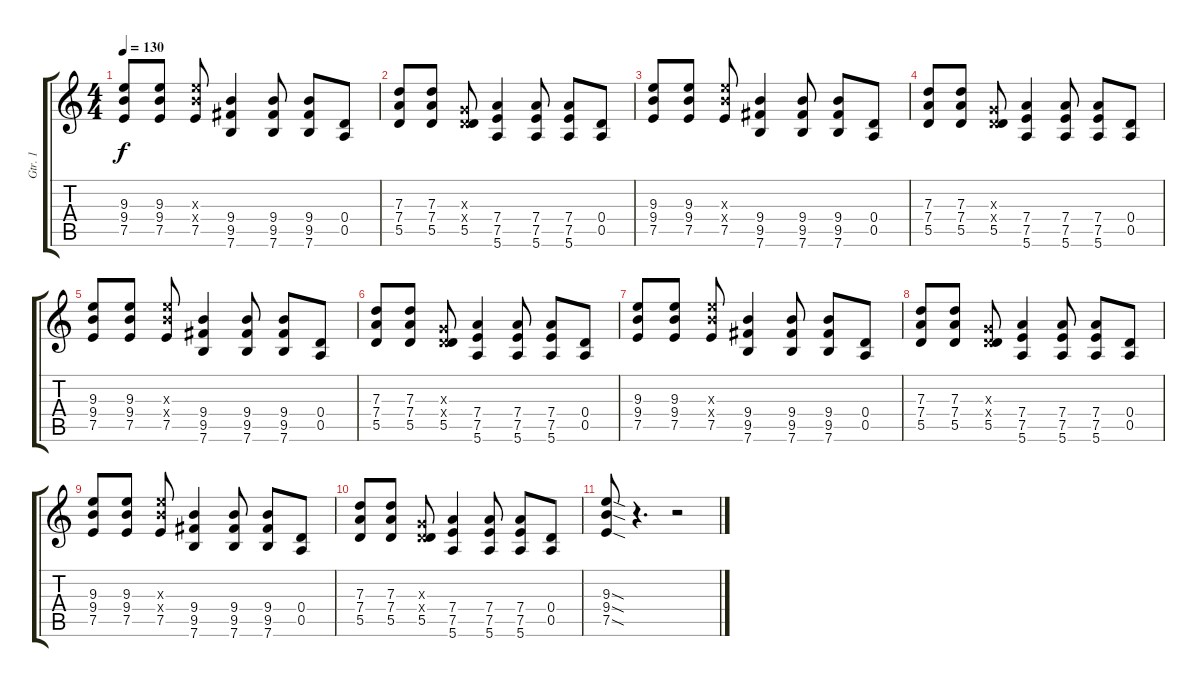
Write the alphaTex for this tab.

\track ("Gtr. 1" "Gtr. 1") {instrument distortionguitar}
\staff {score tabs}
\tuning (E4 B3 G3 D3 A2 E2) {hide}
\ts (4 4)
\tempo 130
\clef g2
\ks c
(9.3 9.4 7.5).8{dy f} (9.3 9.4 7.5).8 (9.3{x} 9.4{x} 7.5).8 (9.4 9.5 7.6).4 (9.4 9.5 7.6).8 (9.4 9.5 7.6).8 (0.4 0.5).8 |
(7.3 7.4 5.5).8 (7.3 7.4 5.5).8 (0.3{x} 0.4{x} 5.5).8 (7.4 7.5 5.6).4 (7.4 7.5 5.6).8 (7.4 7.5 5.6).8 (0.4 0.5).8 |
(9.3 9.4 7.5).8 (9.3 9.4 7.5).8 (9.3{x} 9.4{x} 7.5).8 (9.4 9.5 7.6).4 (9.4 9.5 7.6).8 (9.4 9.5 7.6).8 (0.4 0.5).8 |
(7.3 7.4 5.5).8 (7.3 7.4 5.5).8 (0.3{x} 0.4{x} 5.5).8 (7.4 7.5 5.6).4 (7.4 7.5 5.6).8 (7.4 7.5 5.6).8 (0.4 0.5).8 |
(9.3 9.4 7.5).8 (9.3 9.4 7.5).8 (9.3{x} 9.4{x} 7.5).8 (9.4 9.5 7.6).4 (9.4 9.5 7.6).8 (9.4 9.5 7.6).8 (0.4 0.5).8 |
(7.3 7.4 5.5).8 (7.3 7.4 5.5).8 (0.3{x} 0.4{x} 5.5).8 (7.4 7.5 5.6).4 (7.4 7.5 5.6).8 (7.4 7.5 5.6).8 (0.4 0.5).8 |
(9.3 9.4 7.5).8 (9.3 9.4 7.5).8 (9.3{x} 9.4{x} 7.5).8 (9.4 9.5 7.6).4 (9.4 9.5 7.6).8 (9.4 9.5 7.6).8 (0.4 0.5).8 |
(7.3 7.4 5.5).8 (7.3 7.4 5.5).8 (0.3{x} 0.4{x} 5.5).8 (7.4 7.5 5.6).4 (7.4 7.5 5.6).8 (7.4 7.5 5.6).8 (0.4 0.5).8 |
(9.3 9.4 7.5).8 (9.3 9.4 7.5).8 (9.3{x} 9.4{x} 7.5).8 (9.4 9.5 7.6).4 (9.4 9.5 7.6).8 (9.4 9.5 7.6).8 (0.4 0.5).8 |
(7.3 7.4 5.5).8 (7.3 7.4 5.5).8 (0.3{x} 0.4{x} 5.5).8 (7.4 7.5 5.6).4 (7.4 7.5 5.6).8 (7.4 7.5 5.6).8 (0.4 0.5).8 |
(9.3{sod} 9.4{sod} 7.5{sod}).8 r.4{d} r.2
